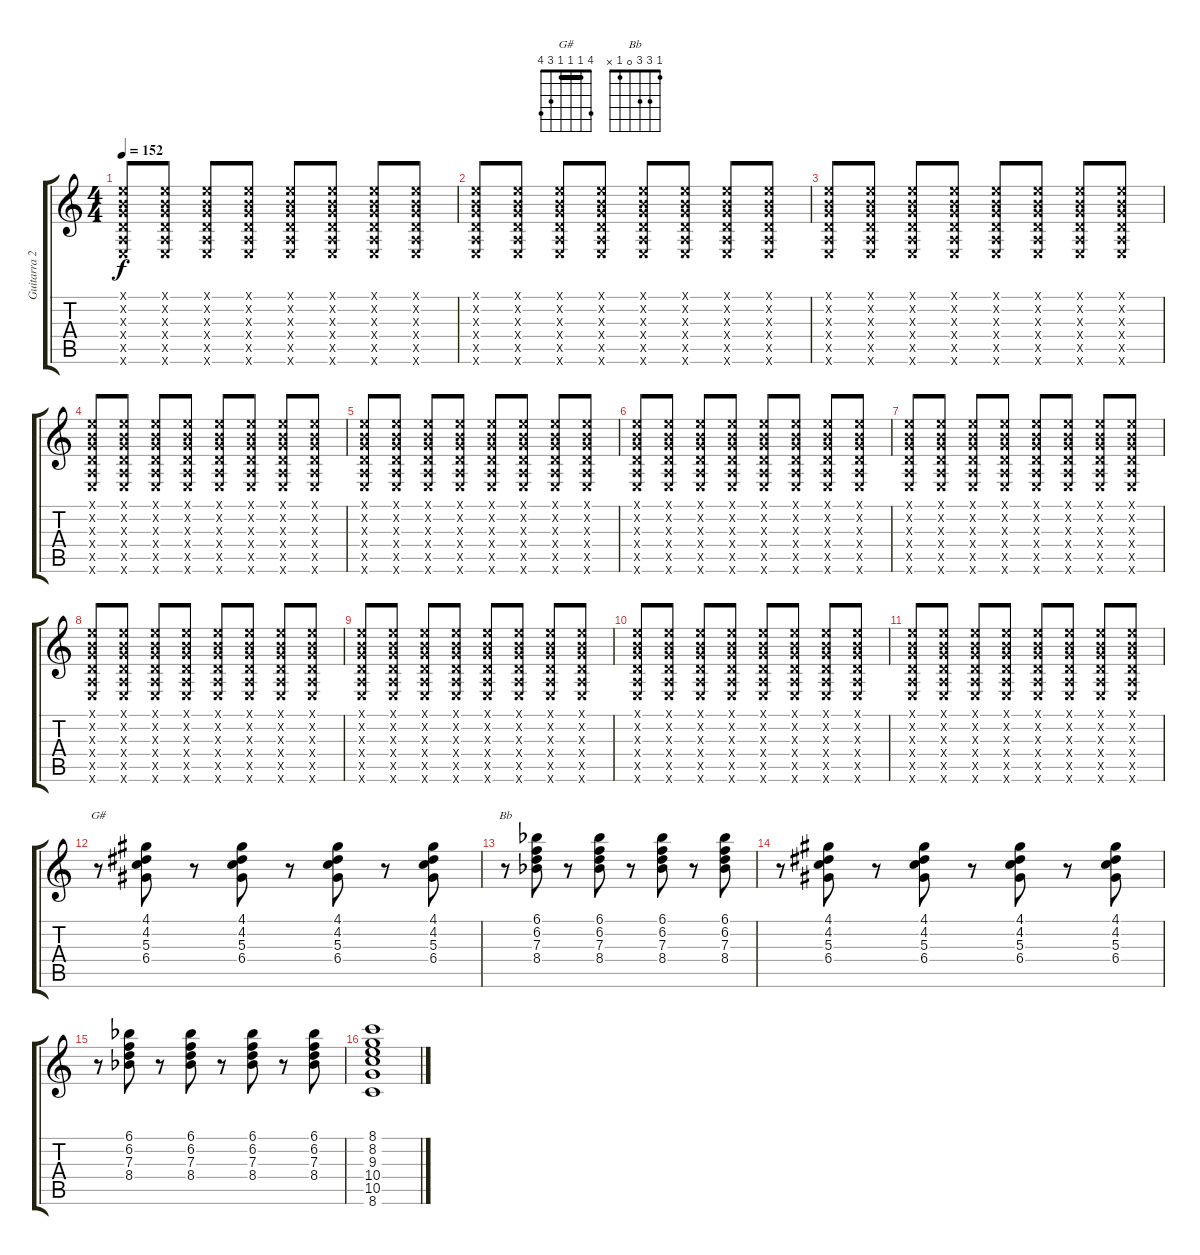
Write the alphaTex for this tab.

\track ("Guitarra 2" "Guitarra 2") {instrument electricguitarclean}
\staff {score tabs}
\tuning (E4 B3 G3 D3 A2 E2) {hide}
\chord ("G#" 4 1 1 1 3 4) {barre 1}
\chord ("Bb" 1 3 3 0 1 x)
\ts (4 4)
\tempo 152
\clef g2
\ks c
(0.1{x} 0.2{x} 0.3{x} 0.4{x} 0.5{x} 0.6{x}).8{dy f} (0.1{x} 0.2{x} 0.3{x} 0.4{x} 0.5{x} 0.6{x}).8 (0.1{x} 0.2{x} 0.3{x} 0.4{x} 0.5{x} 0.6{x}).8 (0.1{x} 0.2{x} 0.3{x} 0.4{x} 0.5{x} 0.6{x}).8 (0.1{x} 0.2{x} 0.3{x} 0.4{x} 0.5{x} 0.6{x}).8 (0.1{x} 0.2{x} 0.3{x} 0.4{x} 0.5{x} 0.6{x}).8 (0.1{x} 0.2{x} 0.3{x} 0.4{x} 0.5{x} 0.6{x}).8 (0.1{x} 0.2{x} 0.3{x} 0.4{x} 0.5{x} 0.6{x}).8 |
(0.1{x} 0.2{x} 0.3{x} 0.4{x} 0.5{x} 0.6{x}).8 (0.1{x} 0.2{x} 0.3{x} 0.4{x} 0.5{x} 0.6{x}).8 (0.1{x} 0.2{x} 0.3{x} 0.4{x} 0.5{x} 0.6{x}).8 (0.1{x} 0.2{x} 0.3{x} 0.4{x} 0.5{x} 0.6{x}).8 (0.1{x} 0.2{x} 0.3{x} 0.4{x} 0.5{x} 0.6{x}).8 (0.1{x} 0.2{x} 0.3{x} 0.4{x} 0.5{x} 0.6{x}).8 (0.1{x} 0.2{x} 0.3{x} 0.4{x} 0.5{x} 0.6{x}).8 (0.1{x} 0.2{x} 0.3{x} 0.4{x} 0.5{x} 0.6{x}).8 |
(0.1{x} 0.2{x} 0.3{x} 0.4{x} 0.5{x} 0.6{x}).8 (0.1{x} 0.2{x} 0.3{x} 0.4{x} 0.5{x} 0.6{x}).8 (0.1{x} 0.2{x} 0.3{x} 0.4{x} 0.5{x} 0.6{x}).8 (0.1{x} 0.2{x} 0.3{x} 0.4{x} 0.5{x} 0.6{x}).8 (0.1{x} 0.2{x} 0.3{x} 0.4{x} 0.5{x} 0.6{x}).8 (0.1{x} 0.2{x} 0.3{x} 0.4{x} 0.5{x} 0.6{x}).8 (0.1{x} 0.2{x} 0.3{x} 0.4{x} 0.5{x} 0.6{x}).8 (0.1{x} 0.2{x} 0.3{x} 0.4{x} 0.5{x} 0.6{x}).8 |
(0.1{x} 0.2{x} 0.3{x} 0.4{x} 0.5{x} 0.6{x}).8 (0.1{x} 0.2{x} 0.3{x} 0.4{x} 0.5{x} 0.6{x}).8 (0.1{x} 0.2{x} 0.3{x} 0.4{x} 0.5{x} 0.6{x}).8 (0.1{x} 0.2{x} 0.3{x} 0.4{x} 0.5{x} 0.6{x}).8 (0.1{x} 0.2{x} 0.3{x} 0.4{x} 0.5{x} 0.6{x}).8 (0.1{x} 0.2{x} 0.3{x} 0.4{x} 0.5{x} 0.6{x}).8 (0.1{x} 0.2{x} 0.3{x} 0.4{x} 0.5{x} 0.6{x}).8 (0.1{x} 0.2{x} 0.3{x} 0.4{x} 0.5{x} 0.6{x}).8 |
(0.1{x} 0.2{x} 0.3{x} 0.4{x} 0.5{x} 0.6{x}).8 (0.1{x} 0.2{x} 0.3{x} 0.4{x} 0.5{x} 0.6{x}).8 (0.1{x} 0.2{x} 0.3{x} 0.4{x} 0.5{x} 0.6{x}).8 (0.1{x} 0.2{x} 0.3{x} 0.4{x} 0.5{x} 0.6{x}).8 (0.1{x} 0.2{x} 0.3{x} 0.4{x} 0.5{x} 0.6{x}).8 (0.1{x} 0.2{x} 0.3{x} 0.4{x} 0.5{x} 0.6{x}).8 (0.1{x} 0.2{x} 0.3{x} 0.4{x} 0.5{x} 0.6{x}).8 (0.1{x} 0.2{x} 0.3{x} 0.4{x} 0.5{x} 0.6{x}).8 |
(0.1{x} 0.2{x} 0.3{x} 0.4{x} 0.5{x} 0.6{x}).8 (0.1{x} 0.2{x} 0.3{x} 0.4{x} 0.5{x} 0.6{x}).8 (0.1{x} 0.2{x} 0.3{x} 0.4{x} 0.5{x} 0.6{x}).8 (0.1{x} 0.2{x} 0.3{x} 0.4{x} 0.5{x} 0.6{x}).8 (0.1{x} 0.2{x} 0.3{x} 0.4{x} 0.5{x} 0.6{x}).8 (0.1{x} 0.2{x} 0.3{x} 0.4{x} 0.5{x} 0.6{x}).8 (0.1{x} 0.2{x} 0.3{x} 0.4{x} 0.5{x} 0.6{x}).8 (0.1{x} 0.2{x} 0.3{x} 0.4{x} 0.5{x} 0.6{x}).8 |
(0.1{x} 0.2{x} 0.3{x} 0.4{x} 0.5{x} 0.6{x}).8 (0.1{x} 0.2{x} 0.3{x} 0.4{x} 0.5{x} 0.6{x}).8 (0.1{x} 0.2{x} 0.3{x} 0.4{x} 0.5{x} 0.6{x}).8 (0.1{x} 0.2{x} 0.3{x} 0.4{x} 0.5{x} 0.6{x}).8 (0.1{x} 0.2{x} 0.3{x} 0.4{x} 0.5{x} 0.6{x}).8 (0.1{x} 0.2{x} 0.3{x} 0.4{x} 0.5{x} 0.6{x}).8 (0.1{x} 0.2{x} 0.3{x} 0.4{x} 0.5{x} 0.6{x}).8 (0.1{x} 0.2{x} 0.3{x} 0.4{x} 0.5{x} 0.6{x}).8 |
(0.1{x} 0.2{x} 0.3{x} 0.4{x} 0.5{x} 0.6{x}).8 (0.1{x} 0.2{x} 0.3{x} 0.4{x} 0.5{x} 0.6{x}).8 (0.1{x} 0.2{x} 0.3{x} 0.4{x} 0.5{x} 0.6{x}).8 (0.1{x} 0.2{x} 0.3{x} 0.4{x} 0.5{x} 0.6{x}).8 (0.1{x} 0.2{x} 0.3{x} 0.4{x} 0.5{x} 0.6{x}).8 (0.1{x} 0.2{x} 0.3{x} 0.4{x} 0.5{x} 0.6{x}).8 (0.1{x} 0.2{x} 0.3{x} 0.4{x} 0.5{x} 0.6{x}).8 (0.1{x} 0.2{x} 0.3{x} 0.4{x} 0.5{x} 0.6{x}).8 |
(0.1{x} 0.2{x} 0.3{x} 0.4{x} 0.5{x} 0.6{x}).8 (0.1{x} 0.2{x} 0.3{x} 0.4{x} 0.5{x} 0.6{x}).8 (0.1{x} 0.2{x} 0.3{x} 0.4{x} 0.5{x} 0.6{x}).8 (0.1{x} 0.2{x} 0.3{x} 0.4{x} 0.5{x} 0.6{x}).8 (0.1{x} 0.2{x} 0.3{x} 0.4{x} 0.5{x} 0.6{x}).8 (0.1{x} 0.2{x} 0.3{x} 0.4{x} 0.5{x} 0.6{x}).8 (0.1{x} 0.2{x} 0.3{x} 0.4{x} 0.5{x} 0.6{x}).8 (0.1{x} 0.2{x} 0.3{x} 0.4{x} 0.5{x} 0.6{x}).8 |
(0.1{x} 0.2{x} 0.3{x} 0.4{x} 0.5{x} 0.6{x}).8 (0.1{x} 0.2{x} 0.3{x} 0.4{x} 0.5{x} 0.6{x}).8 (0.1{x} 0.2{x} 0.3{x} 0.4{x} 0.5{x} 0.6{x}).8 (0.1{x} 0.2{x} 0.3{x} 0.4{x} 0.5{x} 0.6{x}).8 (0.1{x} 0.2{x} 0.3{x} 0.4{x} 0.5{x} 0.6{x}).8 (0.1{x} 0.2{x} 0.3{x} 0.4{x} 0.5{x} 0.6{x}).8 (0.1{x} 0.2{x} 0.3{x} 0.4{x} 0.5{x} 0.6{x}).8 (0.1{x} 0.2{x} 0.3{x} 0.4{x} 0.5{x} 0.6{x}).8 |
(0.1{x} 0.2{x} 0.3{x} 0.4{x} 0.5{x} 0.6{x}).8 (0.1{x} 0.2{x} 0.3{x} 0.4{x} 0.5{x} 0.6{x}).8 (0.1{x} 0.2{x} 0.3{x} 0.4{x} 0.5{x} 0.6{x}).8 (0.1{x} 0.2{x} 0.3{x} 0.4{x} 0.5{x} 0.6{x}).8 (0.1{x} 0.2{x} 0.3{x} 0.4{x} 0.5{x} 0.6{x}).8 (0.1{x} 0.2{x} 0.3{x} 0.4{x} 0.5{x} 0.6{x}).8 (0.1{x} 0.2{x} 0.3{x} 0.4{x} 0.5{x} 0.6{x}).8 (0.1{x} 0.2{x} 0.3{x} 0.4{x} 0.5{x} 0.6{x}).8 |
r.8{ch "G#"} (4.1 4.2 5.3 6.4).8 r.8 (4.1 4.2 5.3 6.4).8 r.8 (4.1 4.2 5.3 6.4).8 r.8 (4.1 4.2 5.3 6.4).8 |
r.8{ch "Bb"} (6.1{acc b} 6.2 7.3 8.4{acc b}).8 r.8 (6.1{acc b} 6.2 7.3 8.4{acc b}).8 r.8 (6.1{acc b} 6.2 7.3 8.4{acc b}).8 r.8 (6.1{acc b} 6.2 7.3 8.4{acc b}).8 |
r.8 (4.1 4.2 5.3 6.4).8 r.8 (4.1 4.2 5.3 6.4).8 r.8 (4.1 4.2 5.3 6.4).8 r.8 (4.1 4.2 5.3 6.4).8 |
r.8 (6.1{acc b} 6.2 7.3 8.4{acc b}).8 r.8 (6.1{acc b} 6.2 7.3 8.4{acc b}).8 r.8 (6.1{acc b} 6.2 7.3 8.4{acc b}).8 r.8 (6.1{acc b} 6.2 7.3 8.4{acc b}).8 |
(8.1 8.2 9.3 10.4 10.5 8.6).1
